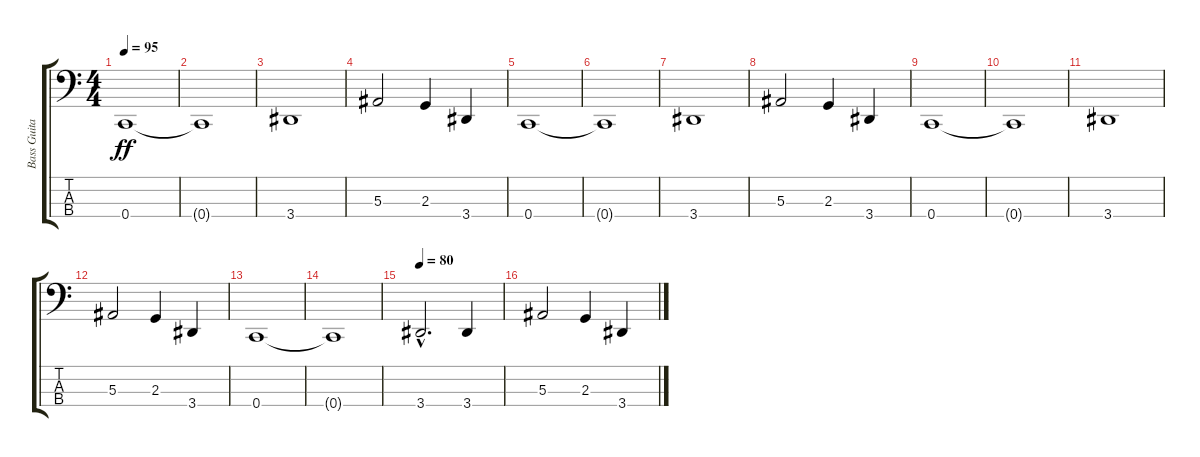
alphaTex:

\track ("Bass Guitar" "Bass Guita") {instrument electricbassfinger}
\staff {score tabs}
\tuning (Eb2 Bb1 F1 C1) {hide}
\ts (4 4)
\tempo 95
\clef f4
\ks c
0.4.1{dy ff} |
0.4{t}.1 |
3.4.1 |
5.3.2 2.3.4 3.4.4 |
0.4.1 |
0.4{t}.1 |
3.4.1 |
5.3.2 2.3.4 3.4.4 |
0.4.1 |
0.4{t}.1 |
3.4.1 |
5.3.2 2.3.4 3.4.4 |
0.4.1 |
0.4{t}.1 |
\tempo 80
3.4{hac}.2{d} 3.4.4 |
5.3.2 2.3.4 3.4.4
